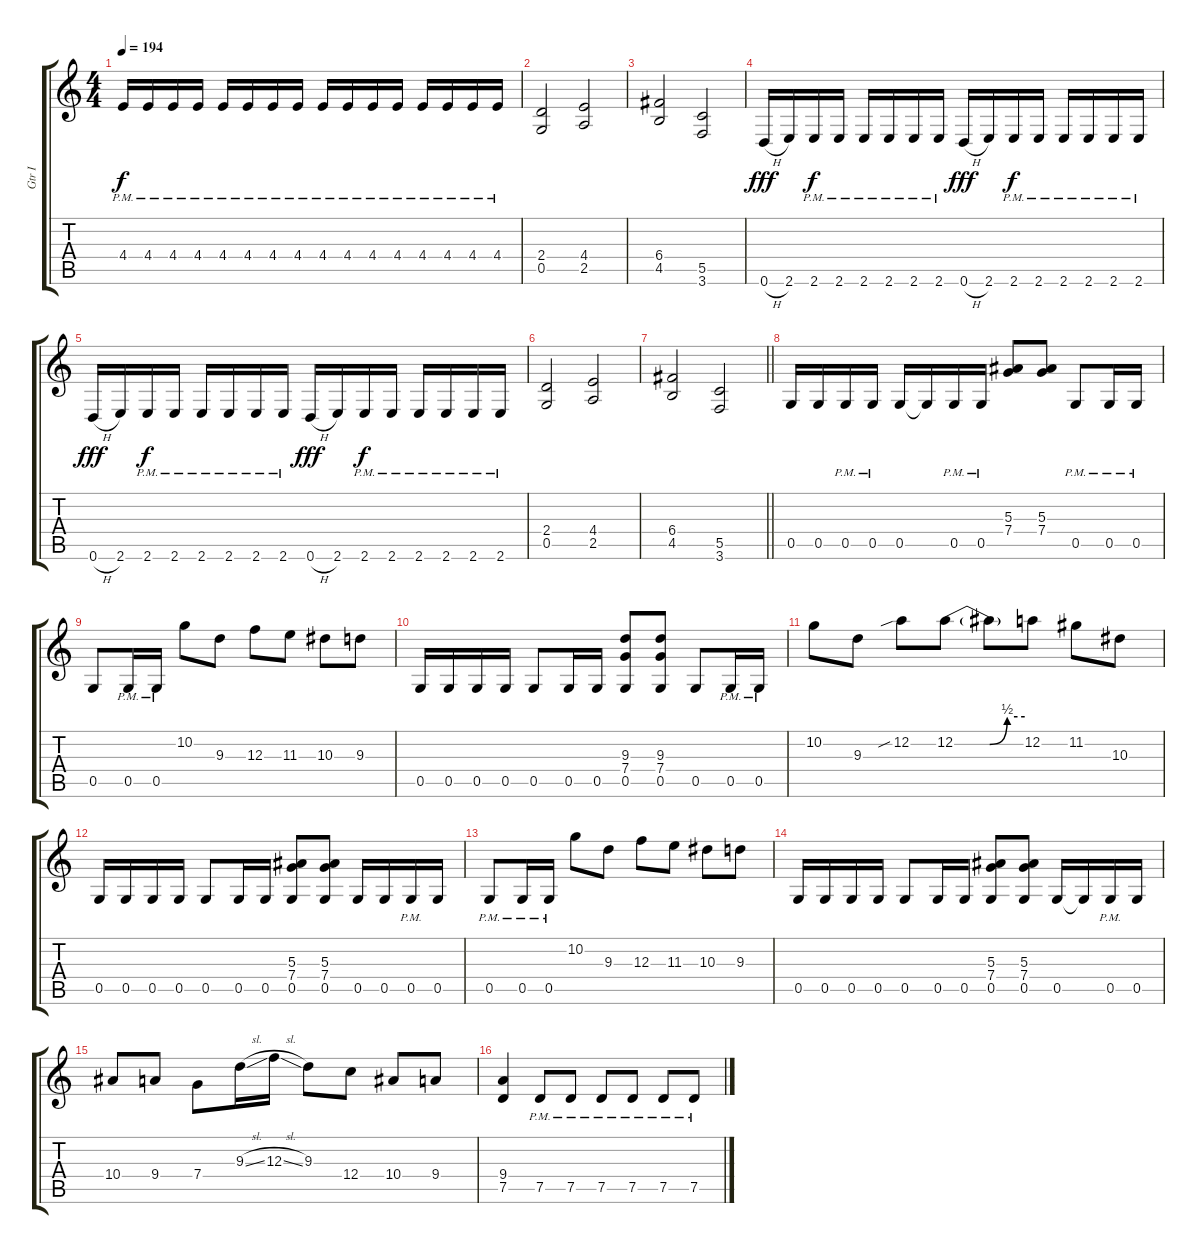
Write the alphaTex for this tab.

\track ("Gtr I" "Gtr I") {instrument distortionguitar}
\staff {score tabs}
\tuning (D4 A3 F3 C3 G2 D2) {hide}
\ts (4 4)
\tempo 194
\clef g2
\ks c
4.4{pm}.16{dy f} 4.4{pm}.16 4.4{pm}.16 4.4{pm}.16 4.4{pm}.16 4.4{pm}.16 4.4{pm}.16 4.4{pm}.16 4.4{pm}.16 4.4{pm}.16 4.4{pm}.16 4.4{pm}.16 4.4{pm}.16 4.4{pm}.16 4.4{pm}.16 4.4{pm}.16 |
(2.4 0.5).2 (4.4 2.5).2 |
(6.4 4.5).2 (5.5 3.6).2 |
0.6{h}.16{dy fff} 2.6.16 2.6{pm}.16{dy f} 2.6{pm}.16 2.6{pm}.16 2.6{pm}.16 2.6{pm}.16 2.6{pm}.16 0.6{h}.16{dy fff} 2.6.16 2.6{pm}.16{dy f} 2.6{pm}.16 2.6{pm}.16 2.6{pm}.16 2.6{pm}.16 2.6{pm}.16 |
0.6{h}.16{dy fff} 2.6.16 2.6{pm}.16{dy f} 2.6{pm}.16 2.6{pm}.16 2.6{pm}.16 2.6{pm}.16 2.6{pm}.16 0.6{h}.16{dy fff} 2.6.16 2.6{pm}.16{dy f} 2.6{pm}.16 2.6{pm}.16 2.6{pm}.16 2.6{pm}.16 2.6{pm}.16 |
(2.4 0.5).2 (4.4 2.5).2 |
\barLineRight lightlight
(6.4 4.5).2 (5.5 3.6).2 |
0.5.16 0.5.16 0.5{pm}.16 0.5{pm}.16 0.5.16 0.5{t}.16 0.5{pm}.16 0.5{pm}.16 (5.3 7.4).8 (5.3 7.4).8 0.5{pm}.8 0.5{pm}.16 0.5{pm}.16 |
0.5.8 0.5{pm}.16 0.5{pm}.16 10.2.8 9.3.8 12.3.8 11.3.8 10.3.8 9.3.8 |
0.5.16 0.5.16 0.5.16 0.5.16 0.5.8 0.5.16 0.5.16 (9.3 7.4 0.5).8 (9.3 7.4 0.5).8 0.5.8 0.5{pm}.16 0.5{pm}.16 |
10.2.8 9.3.8 12.2{sib}.8 12.2{be (custom 0 0 15 0 30 0 45 2 60 2)}.8 12.2{t}.8 12.2.8 11.2.8 10.3.8 |
0.5.16 0.5.16 0.5.16 0.5.16 0.5.8 0.5.16 0.5.16 (5.3 7.4 0.5).8 (5.3 7.4 0.5).8 0.5.16 0.5.16 0.5{pm}.16 0.5.16 |
0.5{pm}.8 0.5{pm}.16 0.5{pm}.16 10.2.8 9.3.8 12.3.8 11.3.8 10.3.8 9.3.8 |
0.5.16 0.5.16 0.5.16 0.5.16 0.5.8 0.5.16 0.5.16 (5.3 7.4 0.5).8 (5.3 7.4 0.5).8 0.5.16 0.5{t}.16 0.5{pm}.16 0.5.16 |
10.4.8 9.4.8 7.4.8 9.3{sl}.16 12.3{sl}.16 9.3.8 12.4.8 10.4.8 9.4.8 |
(9.4 7.5).4 7.5{pm}.8 7.5{pm}.8 7.5{pm}.8 7.5{pm}.8 7.5{pm}.8 7.5{pm}.8
